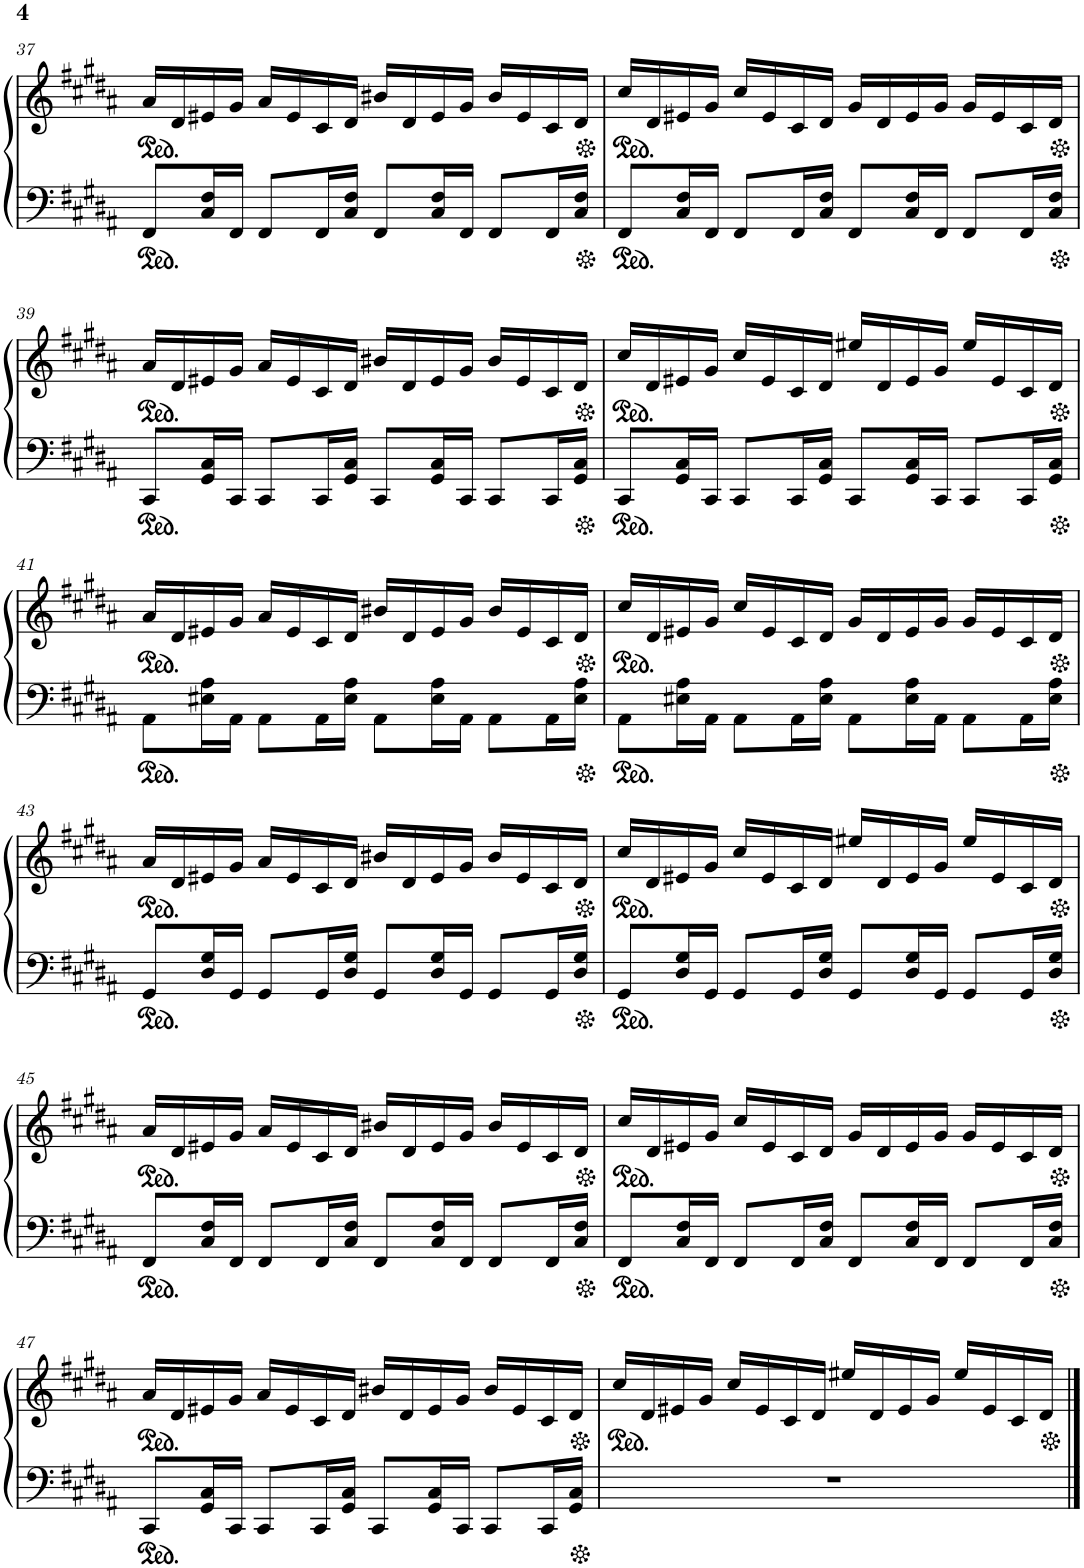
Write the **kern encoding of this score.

**kern	**kern
*part1	*part1
*staff2	*staff1
*I"Piano	*
*I'Pno.	*
!!LO:PB:g=z
*clefF4	*clefG2
*k[f#c#g#d#a#]	*k[f#c#g#d#a#]
*M4/4	*M4/4
*	*ped
=37	=37
8FF#/L	16a#/LL
.	16d#/
16C#/ 16F#/L	16e#X/
16FF#/JJ	16g#/JJ
8FF#/L	16a#/LL
.	16e#/
16FF#/L	16c#/
16C#/ 16F#/JJ	16d#/JJ
8FF#/L	16b#X/LL
.	16d#/
16C#/ 16F#/L	16e#/
16FF#/JJ	16g#/JJ
8FF#/L	16b#/LL
.	16e#/
16FF#/L	16c#/
16C#/ 16F#/JJ	16d#/JJ
=38	=38
*	*Xped
*	*ped
8FF#/L	16cc#/LL
.	16d#/
16C#/ 16F#/L	16e#X/
16FF#/JJ	16g#/JJ
8FF#/L	16cc#/LL
.	16e#/
16FF#/L	16c#/
16C#/ 16F#/JJ	16d#/JJ
8FF#/L	16g#/LL
.	16d#/
16C#/ 16F#/L	16e#/
16FF#/JJ	16g#/JJ
8FF#/L	16g#/LL
.	16e#/
16FF#/L	16c#/
16C#/ 16F#/JJ	16d#/JJ
!!LO:LB:g=z
=39	=39
*	*Xped
*	*ped
8CC#/L	16a#/LL
.	16d#/
16GG#/ 16C#/L	16e#X/
16CC#/JJ	16g#/JJ
8CC#/L	16a#/LL
.	16e#/
16CC#/L	16c#/
16GG#/ 16C#/JJ	16d#/JJ
8CC#/L	16b#X/LL
.	16d#/
16GG#/ 16C#/L	16e#/
16CC#/JJ	16g#/JJ
8CC#/L	16b#/LL
.	16e#/
16CC#/L	16c#/
16GG#/ 16C#/JJ	16d#/JJ
=40	=40
*	*Xped
*	*ped
8CC#/L	16cc#/LL
.	16d#/
16GG#/ 16C#/L	16e#X/
16CC#/JJ	16g#/JJ
8CC#/L	16cc#/LL
.	16e#/
16CC#/L	16c#/
16GG#/ 16C#/JJ	16d#/JJ
8CC#/L	16ee#X/LL
.	16d#/
16GG#/ 16C#/L	16e#/
16CC#/JJ	16g#/JJ
8CC#/L	16ee#/LL
.	16e#/
16CC#/L	16c#/
16GG#/ 16C#/JJ	16d#/JJ
!!LO:LB:g=z
=41	=41
*	*Xped
*	*ped
8AA#\L	16a#/LL
.	16d#/
16E#X\ 16A#\L	16e#X/
16AA#\JJ	16g#/JJ
8AA#\L	16a#/LL
.	16e#/
16AA#\L	16c#/
16E#\ 16A#\JJ	16d#/JJ
8AA#\L	16b#X/LL
.	16d#/
16E#\ 16A#\L	16e#/
16AA#\JJ	16g#/JJ
8AA#\L	16b#/LL
.	16e#/
16AA#\L	16c#/
16E#\ 16A#\JJ	16d#/JJ
=42	=42
*	*Xped
*	*ped
8AA#\L	16cc#/LL
.	16d#/
16E#X\ 16A#\L	16e#X/
16AA#\JJ	16g#/JJ
8AA#\L	16cc#/LL
.	16e#/
16AA#\L	16c#/
16E#\ 16A#\JJ	16d#/JJ
8AA#\L	16g#/LL
.	16d#/
16E#\ 16A#\L	16e#/
16AA#\JJ	16g#/JJ
8AA#\L	16g#/LL
.	16e#/
16AA#\L	16c#/
16E#\ 16A#\JJ	16d#/JJ
!!LO:LB:g=z
=43	=43
*	*Xped
*	*ped
8GG#/L	16a#/LL
.	16d#/
16D#/ 16G#/L	16e#X/
16GG#/JJ	16g#/JJ
8GG#/L	16a#/LL
.	16e#/
16GG#/L	16c#/
16D#/ 16G#/JJ	16d#/JJ
8GG#/L	16b#X/LL
.	16d#/
16D#/ 16G#/L	16e#/
16GG#/JJ	16g#/JJ
8GG#/L	16b#/LL
.	16e#/
16GG#/L	16c#/
16D#/ 16G#/JJ	16d#/JJ
=44	=44
*	*Xped
*	*ped
8GG#/L	16cc#/LL
.	16d#/
16D#/ 16G#/L	16e#X/
16GG#/JJ	16g#/JJ
8GG#/L	16cc#/LL
.	16e#/
16GG#/L	16c#/
16D#/ 16G#/JJ	16d#/JJ
8GG#/L	16ee#X/LL
.	16d#/
16D#/ 16G#/L	16e#/
16GG#/JJ	16g#/JJ
8GG#/L	16ee#/LL
.	16e#/
16GG#/L	16c#/
16D#/ 16G#/JJ	16d#/JJ
!!LO:LB:g=z
=45	=45
*	*Xped
*	*ped
8FF#/L	16a#/LL
.	16d#/
16C#/ 16F#/L	16e#X/
16FF#/JJ	16g#/JJ
8FF#/L	16a#/LL
.	16e#/
16FF#/L	16c#/
16C#/ 16F#/JJ	16d#/JJ
8FF#/L	16b#X/LL
.	16d#/
16C#/ 16F#/L	16e#/
16FF#/JJ	16g#/JJ
8FF#/L	16b#/LL
.	16e#/
16FF#/L	16c#/
16C#/ 16F#/JJ	16d#/JJ
=46	=46
*	*Xped
*	*ped
8FF#/L	16cc#/LL
.	16d#/
16C#/ 16F#/L	16e#X/
16FF#/JJ	16g#/JJ
8FF#/L	16cc#/LL
.	16e#/
16FF#/L	16c#/
16C#/ 16F#/JJ	16d#/JJ
8FF#/L	16g#/LL
.	16d#/
16C#/ 16F#/L	16e#/
16FF#/JJ	16g#/JJ
8FF#/L	16g#/LL
.	16e#/
16FF#/L	16c#/
16C#/ 16F#/JJ	16d#/JJ
!!LO:LB:g=z
=47	=47
*	*Xped
*	*ped
8CC#/L	16a#/LL
.	16d#/
16GG#/ 16C#/L	16e#X/
16CC#/JJ	16g#/JJ
8CC#/L	16a#/LL
.	16e#/
16CC#/L	16c#/
16GG#/ 16C#/JJ	16d#/JJ
8CC#/L	16b#X/LL
.	16d#/
16GG#/ 16C#/L	16e#/
16CC#/JJ	16g#/JJ
8CC#/L	16b#/LL
.	16e#/
16CC#/L	16c#/
16GG#/ 16C#/JJ	16d#/JJ
=48	=48
*	*Xped
*	*ped
1r	16cc#/LL
.	16d#/
.	16e#X/
.	16g#/JJ
.	16cc#/LL
.	16e#/
.	16c#/
.	16d#/JJ
.	16ee#X/LL
.	16d#/
.	16e#/
.	16g#/JJ
.	16ee#/LL
.	16e#/
.	16c#/
.	16d#/JJ
*	*Xped
==	==
*-	*-
